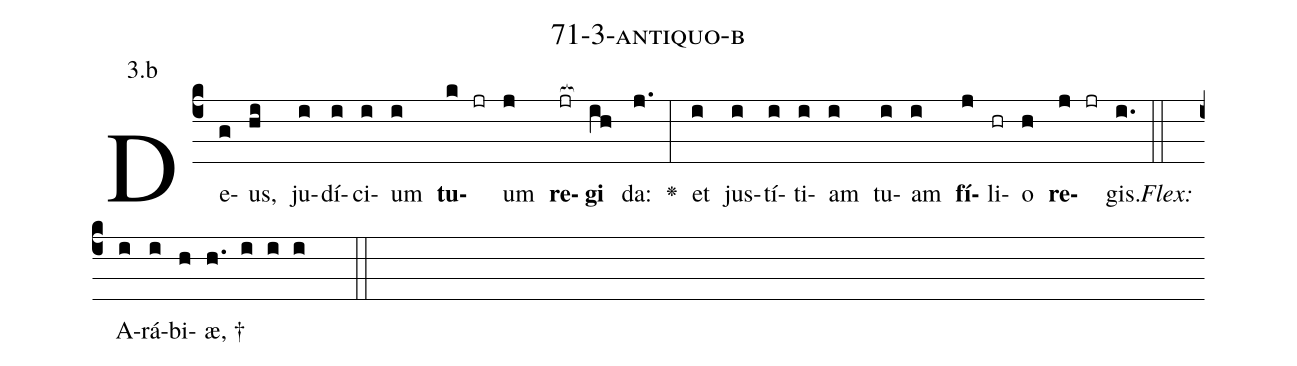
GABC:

name: 71-3-antiquo-b;
annotation: 3.b;
%%
(c4)De(g)us,(hi) ju(i)dí(i)ci(i)um(i) <b>tu</b>(k jr)um(j) <b>re</b>(jr[ocb:1{])<b>gi</b>(ih[ocb:0}]) da:(j.) <v>\greheightstar</v>(:) et(i) jus(i)tí(i)ti(i)am(i) tu(i)am(i) <b>fí</b>(j)li(hr)o(h) <b>re</b>(j jr)gis.(i.) (::)
<i>Flex:</i>()  A(i)rá(i)bi(h)æ, †(h. i i i  ::)

%E(i) u(i) o(j) u(h) a(j) e.(i.) (::)
